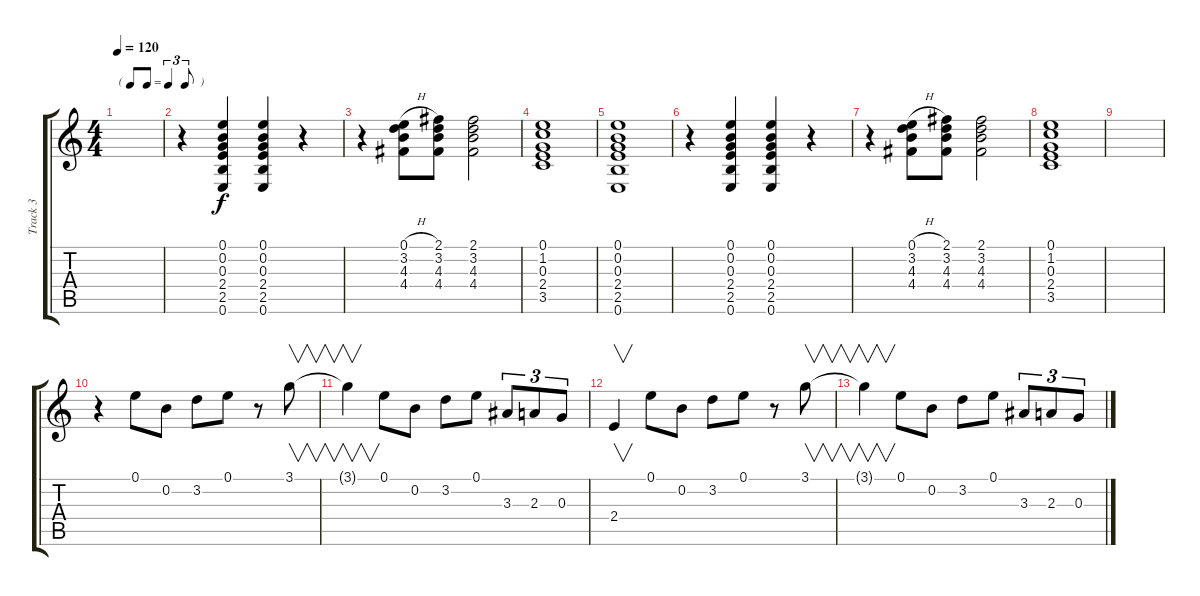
\track ("Track 3" "Track 3") {instrument distortionguitar}
\staff {score tabs}
\tuning (E4 B3 G3 D3 A2 E2) {hide}
\ts (4 4)
\tf triplet8th
\tempo 120
\clef g2
\ks c
|
r.4{volume 12} (0.1 0.2 0.3 2.4 2.5 0.6).4 (0.1 0.2 0.3 2.4 2.5 0.6).4 r.4 |
r.4 (0.1{h} 3.2 4.3 4.4).8 (2.1 3.2 4.3 4.4).8 (2.1 3.2 4.3 4.4).2 |
(0.1 1.2 0.3 2.4 3.5).1 |
(0.1 0.2 0.3 2.4 2.5 0.6).1 |
r.4{volume 12} (0.1 0.2 0.3 2.4 2.5 0.6).4 (0.1 0.2 0.3 2.4 2.5 0.6).4 r.4 |
r.4 (0.1{h} 3.2 4.3 4.4).8 (2.1 3.2 4.3 4.4).8 (2.1 3.2 4.3 4.4).2 |
(0.1 1.2 0.3 2.4 3.5).1 |
|
r.4 0.1.8 0.2.8 3.2.8 0.1.8 r.8 3.1.8{v} |
3.1{t}.4{v} 0.1.8 0.2.8 3.2.8 0.1.8 3.3.8{tu (3 2)} 2.3.8{tu (3 2)} 0.3.8{tu (3 2)} |
2.4.4{v} 0.1.8 0.2.8 3.2.8 0.1.8 r.8 3.1.8{v} |
3.1{t}.4{v} 0.1.8 0.2.8 3.2.8 0.1.8 3.3.8{tu (3 2)} 2.3.8{tu (3 2)} 0.3.8{tu (3 2)}
